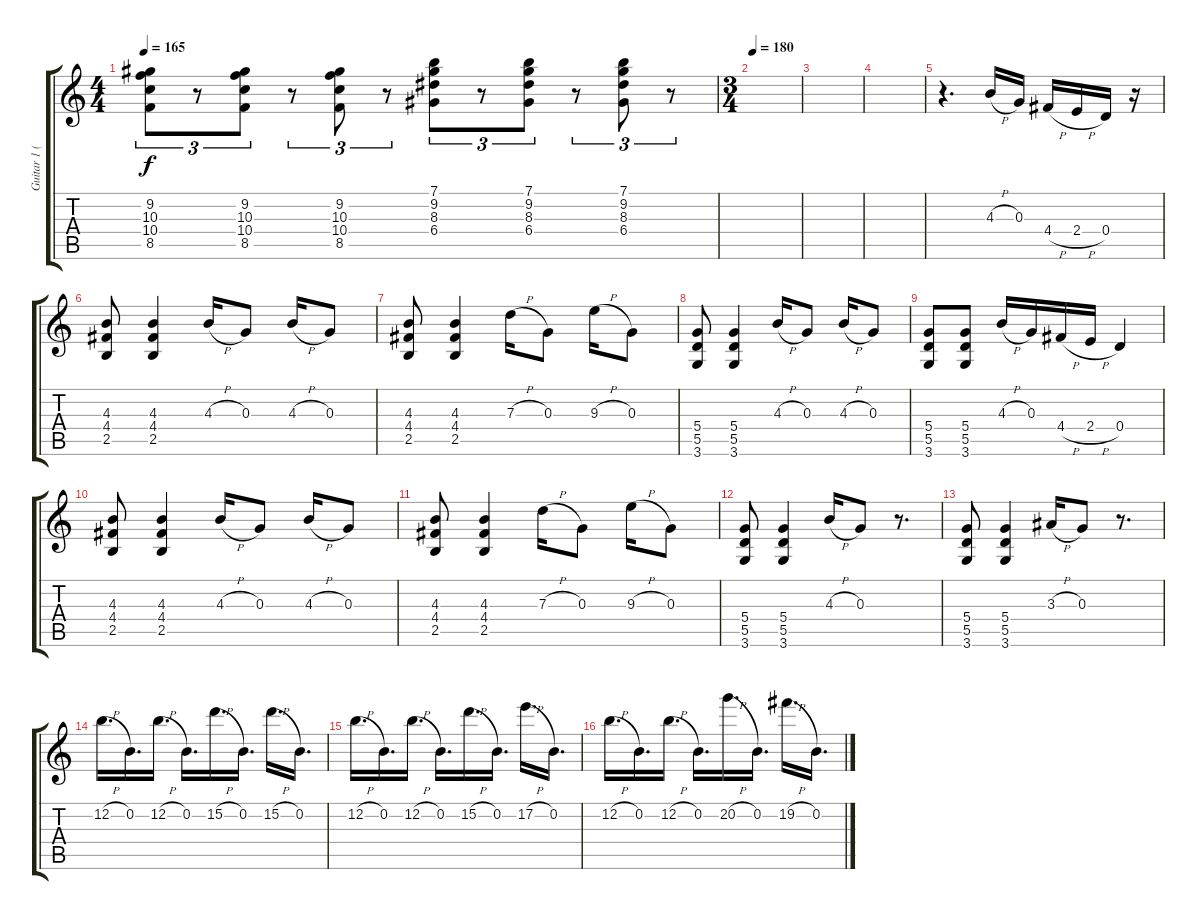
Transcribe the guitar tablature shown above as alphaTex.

\track ("Guitar 1 (right)" "Guitar 1 (") {instrument distortionguitar}
\staff {score tabs}
\tuning (E4 B3 G3 D3 A2 E2) {hide}
\ts (4 4)
\tempo 165
\clef g2
\ks c
(9.2 10.3 10.4 8.5).8{tu (3 2) dy f} r.8{tu (3 2)} (9.2 10.3 10.4 8.5).8{tu (3 2)} r.8{tu (3 2)} (9.2 10.3 10.4 8.5).8{tu (3 2)} r.8{tu (3 2)} (7.1 9.2 8.3 6.4).8{tu (3 2)} r.8{tu (3 2)} (7.1 9.2 8.3 6.4).8{tu (3 2)} r.8{tu (3 2)} (7.1 9.2 8.3 6.4).8{tu (3 2)} r.8{tu (3 2)} |
\ts (3 4)
\tempo 180
|
|
|
r.4{d} 4.3{h}.16 0.3.16 4.4{h}.16 2.4{h}.16 0.4.16 r.16 |
(4.3 4.4 2.5).8 (4.3 4.4 2.5).4 4.3{h}.16 0.3.8 4.3{h}.16 0.3.8 |
(4.3 4.4 2.5).8 (4.3 4.4 2.5).4 7.3{h}.16 0.3.8 9.3{h}.16 0.3.8 |
(5.4 5.5 3.6).8 (5.4 5.5 3.6).4 4.3{h}.16 0.3.8 4.3{h}.16 0.3.8 |
(5.4 5.5 3.6).8 (5.4 5.5 3.6).8 4.3{h}.16 0.3.16 4.4{h}.16 2.4{h}.16 0.4.4 |
(4.3 4.4 2.5).8 (4.3 4.4 2.5).4 4.3{h}.16 0.3.8 4.3{h}.16 0.3.8 |
(4.3 4.4 2.5).8 (4.3 4.4 2.5).4 7.3{h}.16 0.3.8 9.3{h}.16 0.3.8 |
(5.4 5.5 3.6).8 (5.4 5.5 3.6).4 4.3{h}.16 0.3.8 r.8{d} |
(5.4 5.5 3.6).8 (5.4 5.5 3.6).4 3.3{h}.16 0.3.8 r.8{d} |
12.2{h}.16{d} 0.2.16{d} 12.2{h}.16{d} 0.2.16{d} 15.2{h}.16{d} 0.2.16{d} 15.2{h}.16{d} 0.2.16{d} |
12.2{h}.16{d} 0.2.16{d} 12.2{h}.16{d} 0.2.16{d} 15.2{h}.16{d} 0.2.16{d} 17.2{h}.16{d} 0.2.16{d} |
12.2{h}.16{d} 0.2.16{d} 12.2{h}.16{d} 0.2.16{d} 20.2{h}.16{d} 0.2.16{d} 19.2{h}.16{d} 0.2.16{d}
